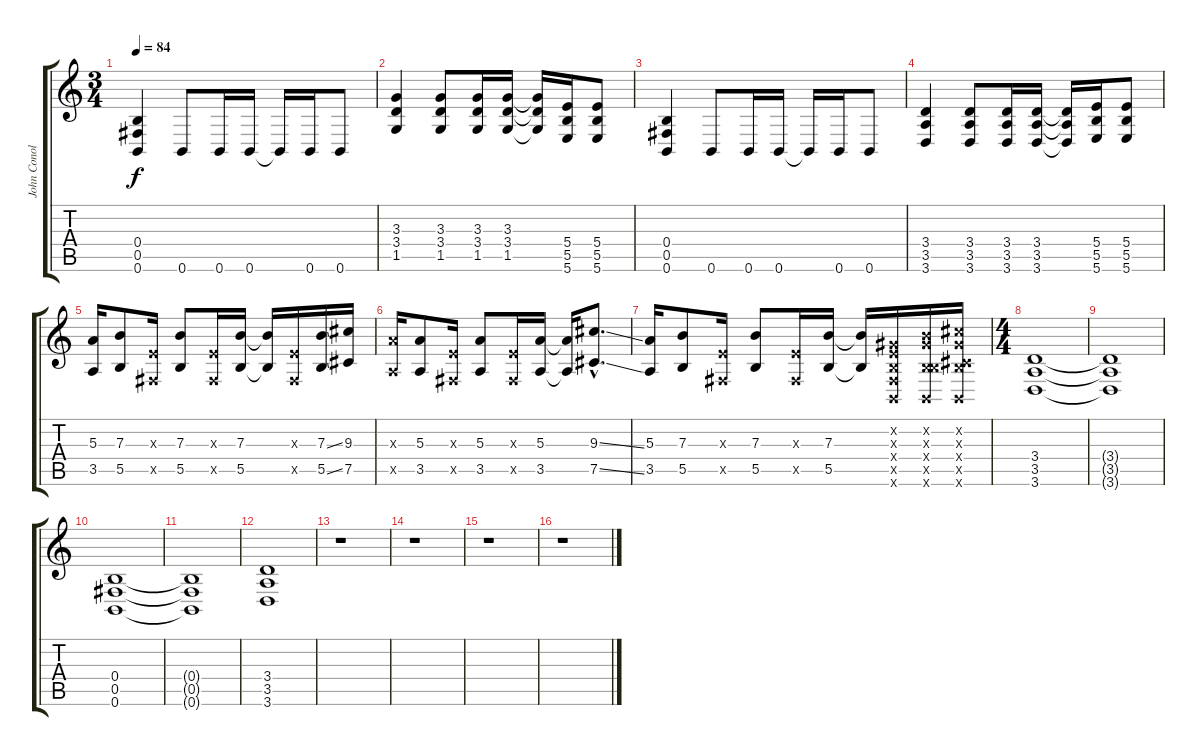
\track ("John Conolly - Guitar" "John Conol") {instrument distortionguitar}
\staff {score tabs}
\tuning (Db4 Ab3 E3 B2 Gb2 B1) {hide}
\ts (3 4)
\tempo 84
\clef g2
\ks c
(0.4 0.5 0.6).4{dy f} 0.6.8 0.6.16 0.6.16 0.6{t}.16 0.6.16 0.6.8 |
(3.3 3.4 1.5).4 (3.3 3.4 1.5).8 (3.3 3.4 1.5).16 (3.3 3.4 1.5).16 (3.3{t} 3.4{t} 1.5{t}).16 (5.4 5.5 5.6).16 (5.4 5.5 5.6).8 |
(0.4 0.5 0.6).4 0.6.8 0.6.16 0.6.16 0.6{t}.16 0.6.16 0.6.8 |
(3.4 3.5 3.6).4 (3.4 3.5 3.6).8 (3.4 3.5 3.6).16 (3.4 3.5 3.6).16 (3.4{t} 3.5{t} 3.6{t}).16 (5.4 5.5 5.6).16 (5.4 5.5 5.6).8 |
(5.3 3.5).16 (7.3 5.5).8 (0.3{x} 0.5{x}).16 (7.3 5.5).8 (0.3{x} 0.5{x}).16 (7.3 5.5).16 (7.3{t} 5.5{t}).16 (0.3{x} 0.5{x}).16 (7.3{ss} 5.5{ss}).16 (9.3 7.5).16 |
(5.3{x} 3.5{x}).16 (5.3 3.5).8 (0.3{x} 0.5{x}).16 (5.3 3.5).8 (0.3{x} 0.5{x}).16 (5.3 3.5).16 (5.3{t} 3.5{t}).16 (9.3{ss hac} 7.5{ss hac}).8{d} |
(5.3 3.5).16 (7.3 5.5).8 (0.3{x} 0.5{x}).16 (7.3 5.5).8 (0.3{x} 0.5{x}).16 (7.3 5.5).16 (7.3{t} 5.5{t}).16 (0.2{x} 0.3{x} 0.4{x} 0.5{x} 0.6{x}).16 (0.2{x} 7.3{x} 0.4{x} 5.5{x} 0.6{x}).16 (0.2{x} 9.3{x} 0.4{x} 7.5{x} 0.6{x}).16 |
\ts (4 4)
(3.4 3.5 3.6).1{volume 8} |
(3.4{t} 3.5{t} 3.6{t}).1 |
(0.4 0.5 0.6).1 |
(0.4{t} 0.5{t} 0.6{t}).1 |
(3.4 3.5 3.6).1{volume 2} |
r.1 |
r.1 |
r.1 |
r.1
